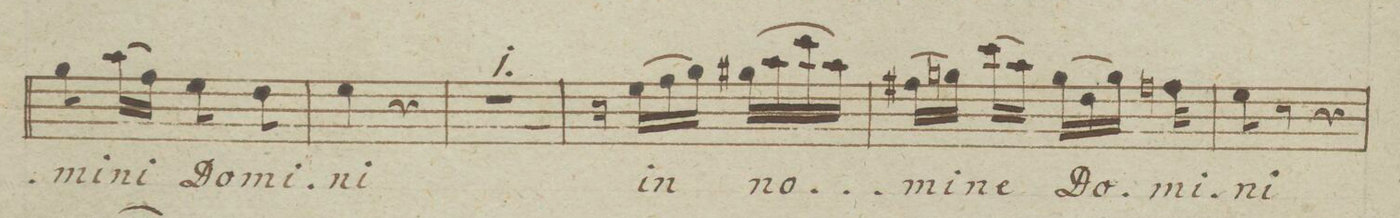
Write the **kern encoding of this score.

**kern	**text	**dynam
*I"Alto.	*	*
*clefC3	*	*
*k[f#]	*	*
*met(c)	*	*
*M2/4	*	*
8a\	-mi-	.
(16b\LL	-ni	.
16g\JJ)	.	.
8f#\	Do-	.
8e\	-mi-	.
=110	=110	=110
4f#\	-ni	.
4r	.	.
=111	=111	=111
2r	.	.
=112	=112	=112
16r	.	.
(16f#\LL	in	.
16g\	.	.
16a\JJ)	.	.
(16a#X\LL	no-	.
16b\	.	.
16dd\	.	.
16b\JJ)	.	.
=113	=113	=113
(16g#X\LL	-mi-	.
16an\JJ)	.	.
(16dd\LL	-ne	.
16b\JJ)	.	.
(16a\LL	do-	.
16e\	.	.
16a\JJ)	.	.
16gn\	-mi-	.
=114	=114	=114
8f#\	-ni	.
8r	.	.
4r	.	.
=115	=115	=115
*-	*-	*-
